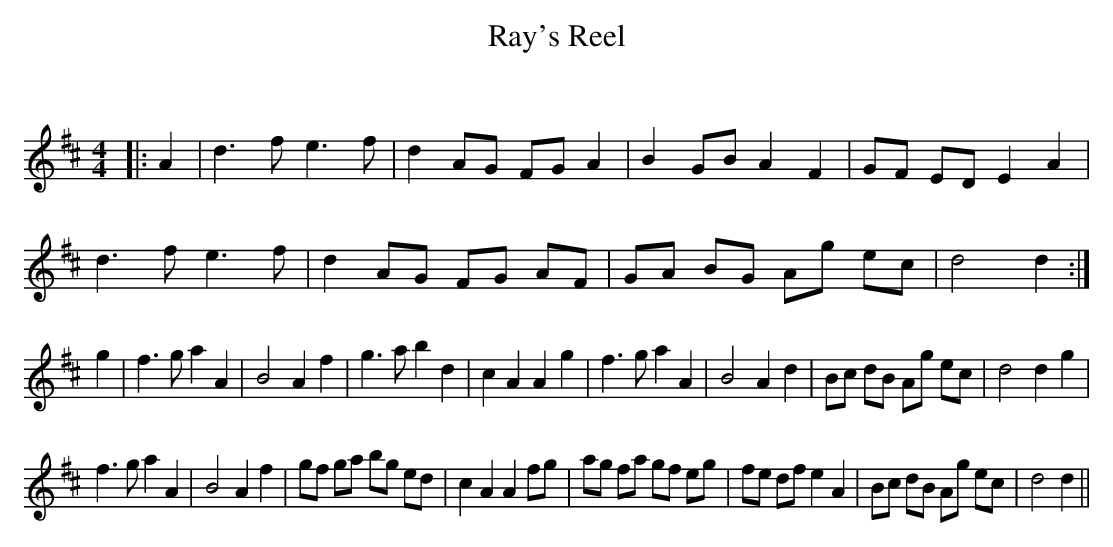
X:1
T: Ray's Reel
C:
Q: 232
K:D
M:4/4
L:1/8
|:A2|d3f e3f|d2 AG FG A2|B2 GB A2 F2|GF ED E2 A2|
d3f e3f|d2 AG FG AF|GA BG Ag ec|d4 d2:|
g2|f3g a2 A2|B4 A2 f2|g3a b2 d2|c2 A2 A2 g2| f3g a2 A2|B4 A2 d2|Bc dB Ag ec|d4 d2 g2|
f3g a2 A2|B4 A2 f2|gf ga bg ed|c2 A2 A2 fg| ag fa gf eg|fe df e2 A2|Bc dB Ag ec|d4 d2||
